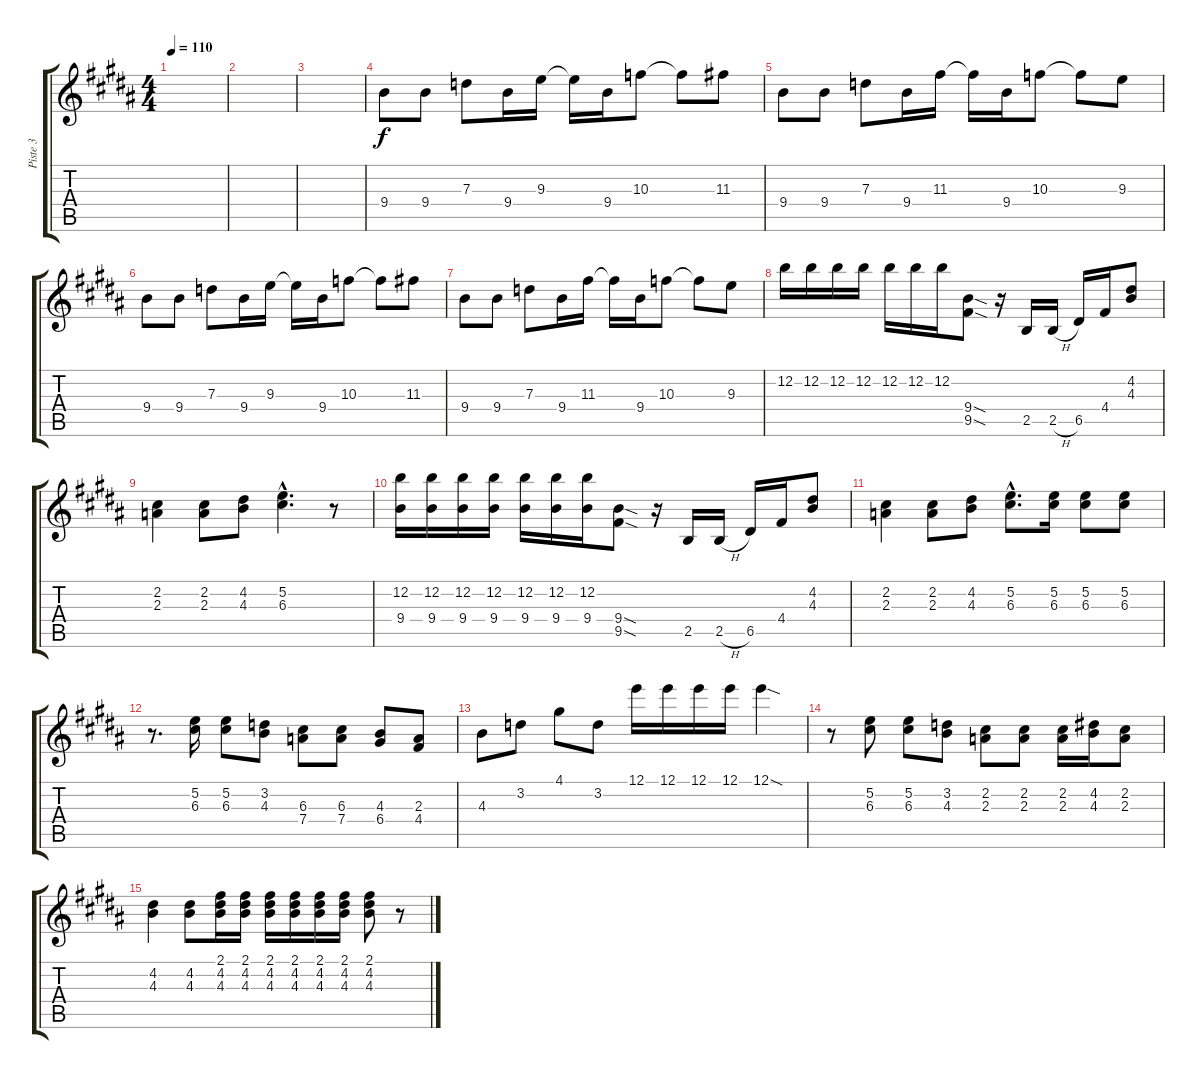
\track ("Piste 3" "Piste 3") {instrument overdrivenguitar}
\staff {score tabs}
\tuning (E4 B3 G3 D3 A2 E2) {hide}
\ts (4 4)
\tempo 110
\clef g2
\ks b
|
|
|
9.4.8 9.4.8 7.3.8 9.4.16 9.3.16 9.3{t}.16 9.4.16 10.3.8 10.3{t}.8 11.3.8 |
9.4.8 9.4.8 7.3.8 9.4.16 11.3.16 11.3{t}.16 9.4.16 10.3.8 10.3{t}.8 9.3.8 |
9.4.8 9.4.8 7.3.8 9.4.16 9.3.16 9.3{t}.16 9.4.16 10.3.8 10.3{t}.8 11.3.8 |
9.4.8 9.4.8 7.3.8 9.4.16 11.3.16 11.3{t}.16 9.4.16 10.3.8 10.3{t}.8 9.3.8 |
12.2.16 12.2.16 12.2.16 12.2.16 12.2.16 12.2.16 12.2.16 (9.4{sod} 9.5{sod}).8 r.16 2.5.16 2.5{h}.16 6.5.16 4.4.16 (4.2 4.3).8 |
(2.2 2.3).4 (2.2 2.3).8 (4.2 4.3).8 (5.2{hac} 6.3{hac}).4{d} r.8 |
(12.2 9.4).16 (12.2 9.4).16 (12.2 9.4).16 (12.2 9.4).16 (12.2 9.4).16 (12.2 9.4).16 (12.2 9.4).16 (9.4{sod} 9.5{sod}).8 r.16 2.5.16 2.5{h}.16 6.5.16 4.4.16 (4.2 4.3).8 |
(2.2 2.3).4 (2.2 2.3).8 (4.2 4.3).8 (5.2{hac} 6.3{hac}).8{d} (5.2 6.3).16 (5.2 6.3).8 (5.2 6.3).8 |
r.8{d} (5.2 6.3).16 (5.2 6.3).8 (3.2 4.3).8 (6.3 7.4).8 (6.3 7.4).8 (4.3 6.4).8 (2.3 4.4).8 |
4.3.8 3.2.8 4.1.8 3.2.8 12.1.16 12.1.16 12.1.16 12.1.16 12.1{sod}.4 |
r.8 (5.2 6.3).8 (5.2 6.3).8 (3.2 4.3).8 (2.2 2.3).8 (2.2 2.3).8 (2.2 2.3).16 (4.2 4.3).16 (2.2 2.3).8 |
(4.2 4.3).4 (4.2 4.3).8 (2.1 4.2 4.3).16 (2.1 4.2 4.3).16 (2.1 4.2 4.3).16 (2.1 4.2 4.3).16 (2.1 4.2 4.3).16 (2.1 4.2 4.3).16 (2.1 4.2 4.3).8 r.8
